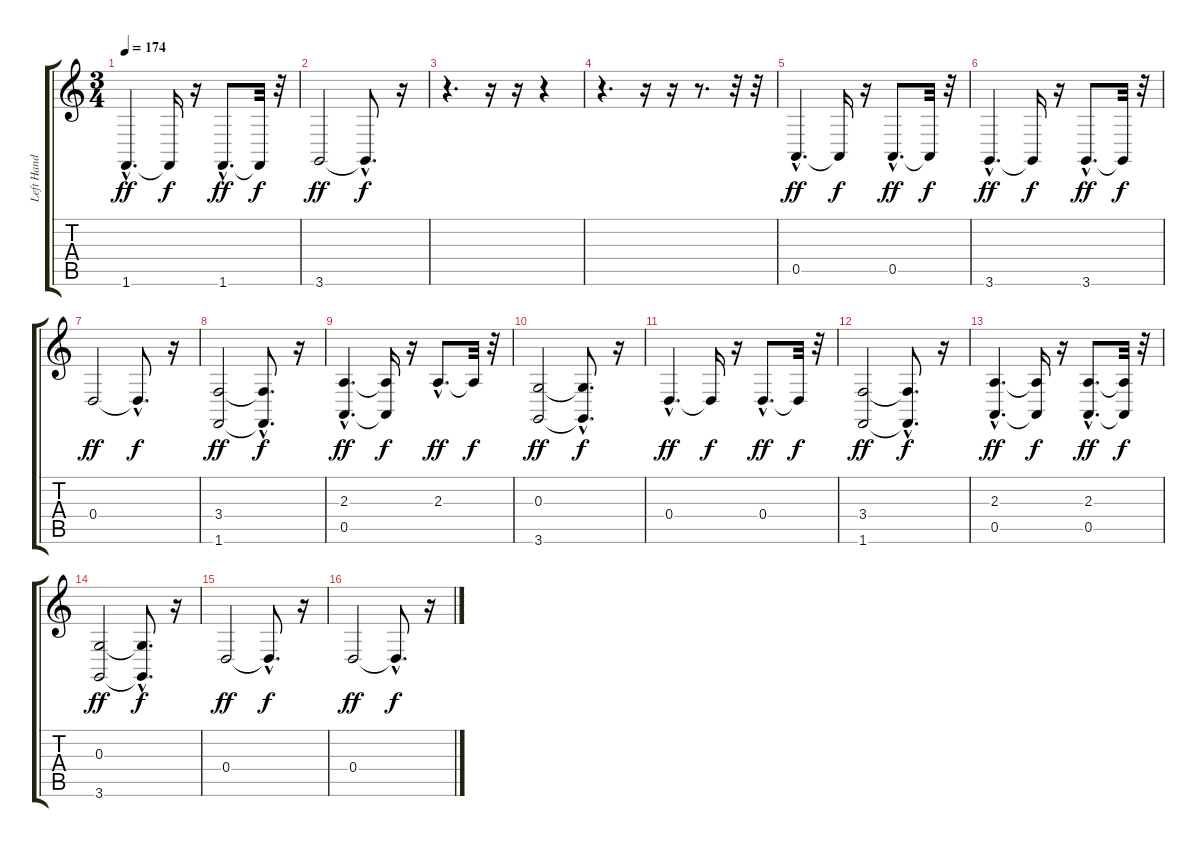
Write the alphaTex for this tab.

\track ("Left Hand" "Left Hand") {instrument brightacousticpiano}
\staff {score tabs}
\tuning (E4 B3 G3 D3 A2 E2) {hide}
\ts (3 4)
\tempo 174
\clef g2
\ks c
1.6{hac}.4{d dy ff} 1.6{t}.16{dy f} r.16 1.6{hac}.8{d dy ff} 1.6{t}.32{dy f} r.32 |
3.6.2{dy ff} 3.6{hac t}.8{d dy f} r.16 |
r.4{d} r.16 r.16 r.4 |
r.4{d} r.16 r.16 r.8{d} r.32 r.32 |
0.5{hac}.4{d dy ff} 0.5{t}.16{dy f} r.16 0.5{hac}.8{d dy ff} 0.5{t}.32{dy f} r.32 |
3.6{hac}.4{d dy ff} 3.6{t}.16{dy f} r.16 3.6{hac}.8{d dy ff} 3.6{t}.32{dy f} r.32 |
0.4.2{dy ff} 0.4{hac t}.8{d dy f} r.16 |
(3.4 1.6).2{dy ff} (3.4{hac t} 1.6{hac t}).8{d dy f} r.16 |
(2.3{hac} 0.5{hac}).4{d dy ff} (2.3{t} 0.5{t}).16{dy f} r.16 2.3{hac}.8{d dy ff} 2.3{t}.32{dy f} r.32 |
(0.3 3.6).2{dy ff} (0.3{hac t} 3.6{hac t}).8{d dy f} r.16 |
0.4{hac}.4{d dy ff} 0.4{t}.16{dy f} r.16 0.4{hac}.8{d dy ff} 0.4{t}.32{dy f} r.32 |
(3.4 1.6).2{dy ff} (3.4{hac t} 1.6{hac t}).8{d dy f} r.16 |
(2.3{hac} 0.5{hac}).4{d dy ff} (2.3{t} 0.5{t}).16{dy f} r.16 (2.3{hac} 0.5{hac}).8{d dy ff} (2.3{t} 0.5{t}).32{dy f} r.32 |
(0.3 3.6).2{dy ff} (0.3{hac t} 3.6{hac t}).8{d dy f} r.16 |
0.4.2{dy ff} 0.4{hac t}.8{d dy f} r.16 |
0.4.2{dy ff} 0.4{hac t}.8{d dy f} r.16
